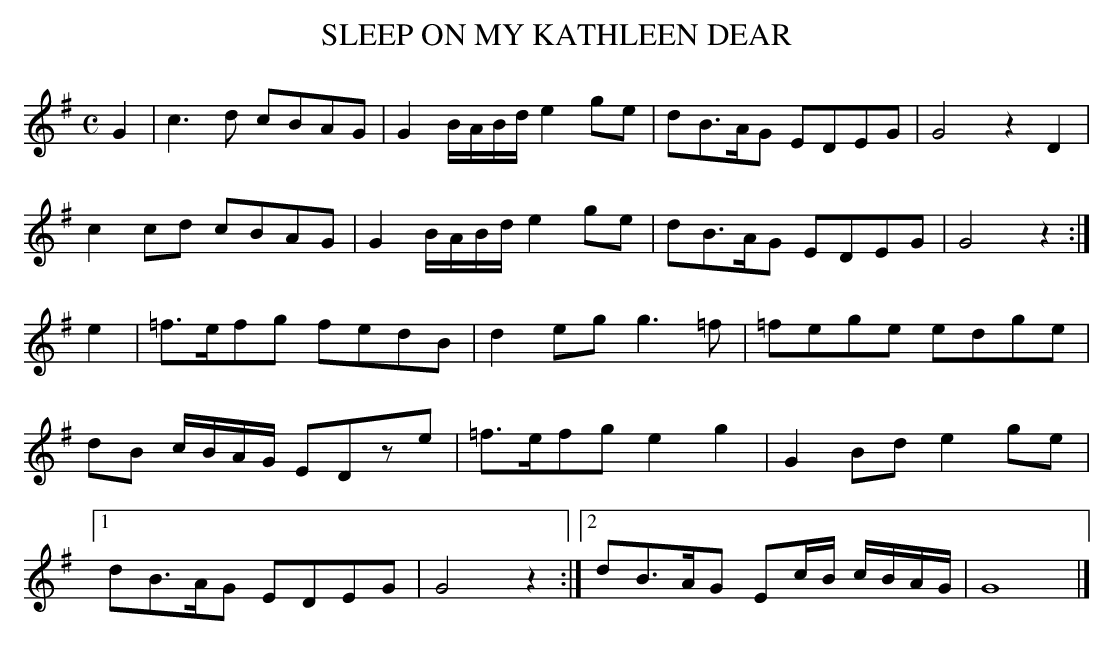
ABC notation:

X:1
T:SLEEP ON MY KATHLEEN DEAR
Y:"slow"
M:C
L:1/8
K:G
G2|c3d cBAG|G2 B/A/B/d/ e2ge|dB>AG EDEG|G4z2D2|
c2cd cBAG|G2 B/A/B/d/ e2ge|dB>AG EDEG|G4z2:|
e2|=f>efg fedB|d2eg g3=f|=fege edge|
dB c/B/A/G/ EDze|=f>efg e2g2|G2Bd e2ge|
[1 dB>AG EDEG|G4z2:|2 dB>AG Ec/B/ c/B/A/G/|G8|]
